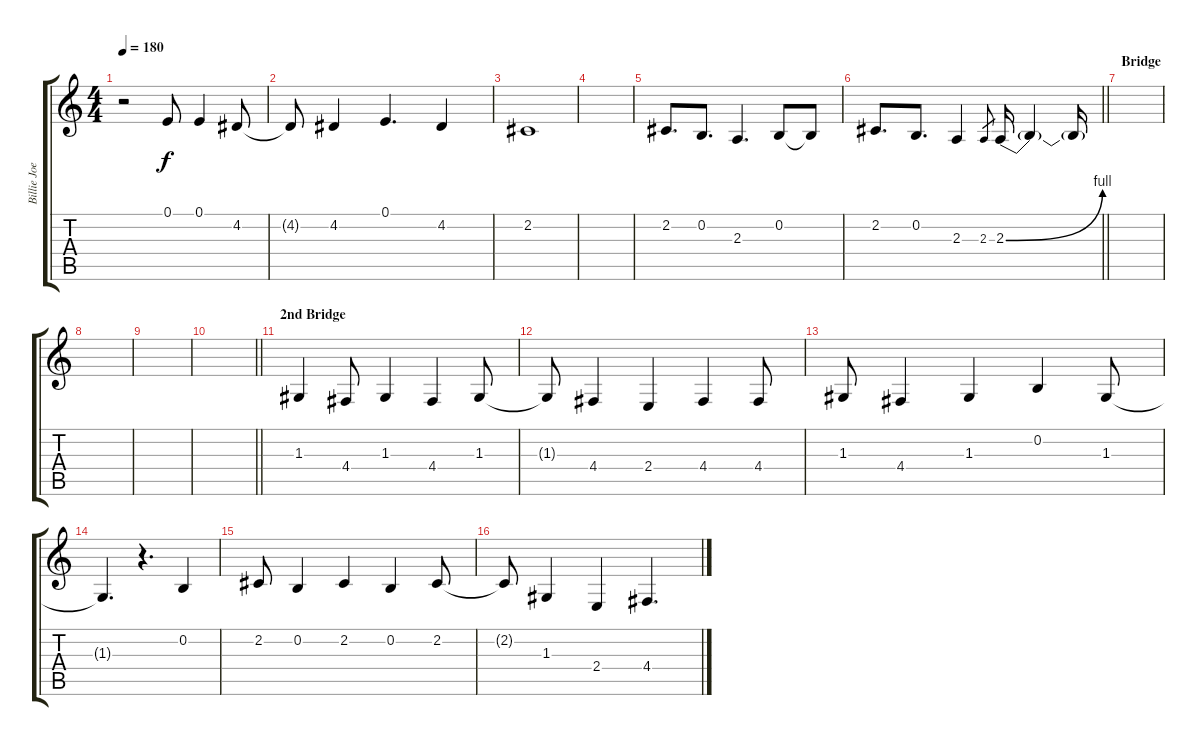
\track ("Billie Joe Armstrong (Vocals)" "Billie Joe") {instrument sopranosax}
\staff {score tabs}
\tuning (E4 B3 G3 D3 A2 E2) {hide}
\ts (4 4)
\tempo 180
\clef g2
\ks c
r.2{dy f} 0.1.8 0.1.4 4.2.8 |
4.2{t}.8 4.2.4 0.1.4{d} 4.2.4 |
2.2.1 |
|
2.2.8{d} 0.2.8{d} 2.3.4{d} 0.2.8 0.2{t}.8 |
\barLineRight lightlight
2.2.8{d} 0.2.8{d} 2.3.4 2.3.8{gr} 2.3{be (bend 0 0 60 4)}.16 2.3{t}.4 2.3{t}.16 |
\section ("" "Bridge")
|
|
|
\barLineRight lightlight
|
\section ("" "2nd Bridge")
1.3.4 4.4.8 1.3.4 4.4.4 1.3.8 |
1.3{t}.8 4.4.4 2.4.4 4.4.4 4.4.8 |
1.3.8 4.4.4 1.3.4 0.2.4 1.3.8 |
1.3{t}.4{d} r.4{d} 0.2.4 |
2.2.8 0.2.4 2.2.4 0.2.4 2.2.8 |
2.2{t}.8 1.3.4 2.4.4 4.4.4{d}
